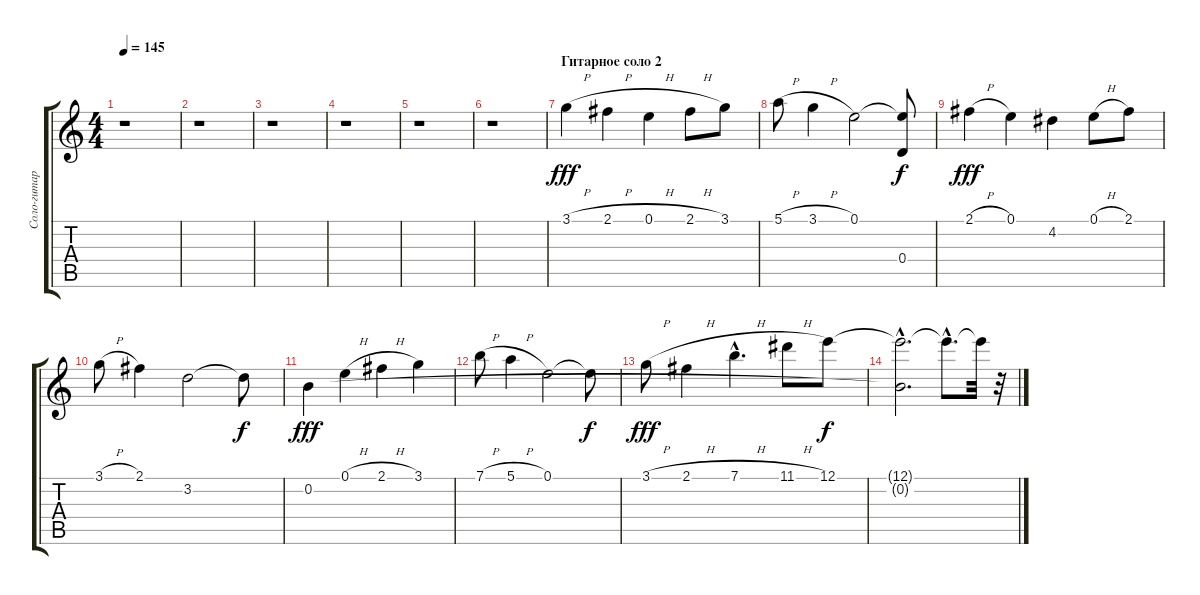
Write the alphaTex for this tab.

\track ("Соло-гитара" "Соло-гитар") {instrument electricguitarmuted}
\staff {score tabs}
\tuning (E4 B3 G3 D3 A2 E2) {hide}
\ts (4 4)
\tempo 145
\clef g2
\ks c
r.1{dy f} |
r.1 |
r.1 |
r.1 |
r.1 |
r.1 |
\section ("" "Гитарное соло 2")
3.1{h}.4{dy fff} 2.1{h}.4 0.1{h}.4 2.1{h}.8 3.1.8 |
5.1{h}.8 3.1{h}.4 0.1.2 (0.1{t} 0.4).8{dy f} |
2.1{h}.4{dy fff} 0.1.4 4.2.4 0.1{h}.8 2.1.8 |
3.1{h}.8 2.1.4 3.2.2 3.2{t}.8{dy f} |
0.2.4{dy fff} 0.1{h}.4 2.1{h}.4 3.1.4 |
7.1{h}.8 5.1{h}.4 0.1.2 0.1{t}.8{dy f} |
3.1{h}.8{dy fff} 2.1{h}.4 7.1{h hac}.4{d} 11.1{h}.8 12.1.8{dy f} |
(12.1{hac t} 0.2{hac t}).2{d} 12.1{hac t}.8{d} 12.1{t}.32 r.32
